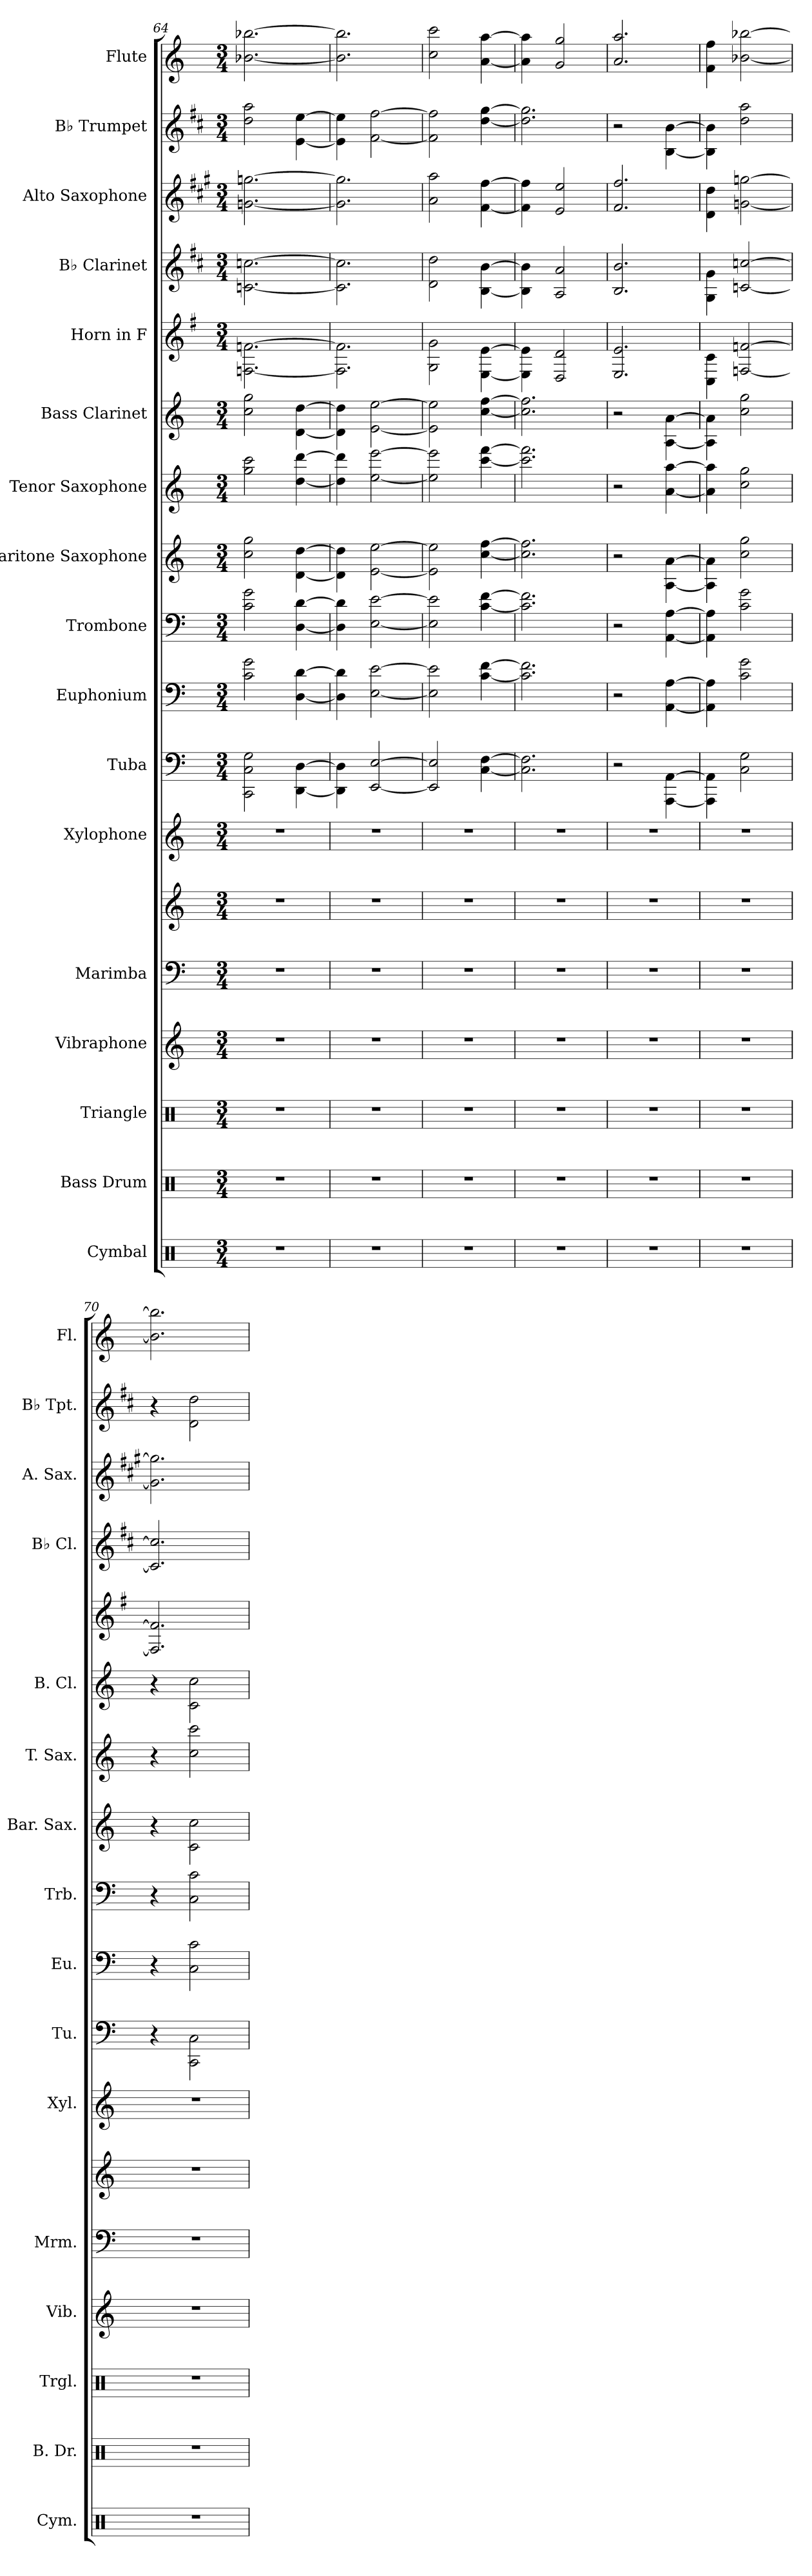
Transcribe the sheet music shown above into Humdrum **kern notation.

**kern	**kern	**kern	**kern	**kern	**kern	**kern	**kern	**kern	**kern	**kern	**kern	**kern	**kern	**kern	**kern	**kern	**kern
*part17	*part16	*part15	*part14	*part13	*part13	*part12	*part11	*part10	*part9	*part8	*part7	*part6	*part5	*part4	*part3	*part2	*part1
*staff18	*staff17	*staff16	*staff15	*staff14	*staff13	*staff12	*staff11	*staff10	*staff9	*staff8	*staff7	*staff6	*staff5	*staff4	*staff3	*staff2	*staff1
*I"Cymbal	*I"Bass Drum	*I"Triangle	*I"Vibraphone	*I"Marimba	*	*I"Xylophone	*I"Tuba	*I"Euphonium	*I"Trombone	*I"Baritone Saxophone	*I"Tenor Saxophone	*I"Bass Clarinet	*I"Horn in F	*I"B♭ Clarinet	*I"Alto Saxophone	*I"B♭ Trumpet	*I"Flute
*I'Cym.	*I'B. Dr.	*I'Trgl.	*I'Vib.	*I'Mrm.	*	*I'Xyl.	*I'Tu.	*I'Eu.	*I'Trb.	*I'Bar. Sax.	*I'T. Sax.	*I'B. Cl.	*	*I'B♭ Cl.	*I'A. Sax.	*I'B♭ Tpt.	*I'Fl.
*clefX	*clefX	*clefX	*clefG2	*clefF4	*clefG2	*clefG2	*clefF4	*clefF4	*clefF4	*clefG2	*clefG2	*clefG2	*clefG2	*clefG2	*clefG2	*clefG2	*clefG2
*	*	*	*	*	*	*ITrd-7c-12	*	*	*	*ITrd12c21	*ITrd8c14	*ITrd8c14	*ITrd4c7	*ITrd1c2	*ITrd5c9	*ITrd1c2	*
*k[]	*k[]	*k[]	*k[]	*k[]	*k[]	*k[]	*k[]	*k[]	*k[]	*k[]	*k[]	*k[]	*k[]	*k[]	*k[]	*k[]	*k[]
*M3/4	*M3/4	*M3/4	*M3/4	*M3/4	*M3/4	*M3/4	*M3/4	*M3/4	*M3/4	*M3/4	*M3/4	*M3/4	*M3/4	*M3/4	*M3/4	*M3/4	*M3/4
=64	=64	=64	=64	=64	=64	=64	=64	=64	=64	=64	=64	=64	=64	=64	=64	=64	=64
2.r	2.r	2.r	2.r	2.r	2.r	2.r	2CC\ 2C\ 2G\	2c\ 2g\	2c\ 2g\	2c\ 2g\	2g\ 2cc\	2c\ 2g\	[2.BB-X\ [2.B-X\	[2.B-X\ [2.b-X\	[2.B-X\ [2.b-X\	2cc\ 2gg\	[2.b-X\ [2.bb-X\
.	.	.	.	.	.	.	[4DD\ [4D\	[4D\ [4d\	[4D\ [4d\	[4D\ [4d\	[4d\ [4dd\	[4D\ [4d\	.	.	.	[4d\ [4dd\	.
=65	=65	=65	=65	=65	=65	=65	=65	=65	=65	=65	=65	=65	=65	=65	=65	=65	=65
2.r	2.r	2.r	2.r	2.r	2.r	2.r	4DD\] 4D\]	4D\] 4d\]	4D\] 4d\]	4D\] 4d\]	4d\] 4dd\]	4D\] 4d\]	2.BB-\] 2.B-\]	2.B-\] 2.b-\]	2.B-\] 2.b-\]	4d\] 4dd\]	2.b-\] 2.bb-\]
.	.	.	.	.	.	.	[2EE/ [2E/	[2E\ [2e\	[2E\ [2e\	[2E\ [2e\	[2e\ [2ee\	[2E\ [2e\	.	.	.	[2e\ [2ee\	.
=66	=66	=66	=66	=66	=66	=66	=66	=66	=66	=66	=66	=66	=66	=66	=66	=66	=66
2.r	2.r	2.r	2.r	2.r	2.r	2.r	2EE/] 2E/]	2E\] 2e\]	2E\] 2e\]	2E\] 2e\]	2e\] 2ee\]	2E\] 2e\]	2C\ 2c\	2c\ 2cc\	2c\ 2cc\	2e\] 2ee\]	2cc\ 2ccc\
*	*	*	*	*	*	*	*	*	*	*	*	*	*	*	*	*	*MM100
.	.	.	.	.	.	.	[4C\ [4F\	[4c\ [4f\	[4c\ [4f\	[4c\ [4f\	[4cc\ [4ff\	[4c\ [4f\	[4AA\ [4A\	[4A\ [4a\	[4A\ [4a\	[4cc\ [4ff\	[4a\ [4aa\
=67	=67	=67	=67	=67	=67	=67	=67	=67	=67	=67	=67	=67	=67	=67	=67	=67	=67
2.r	2.r	2.r	2.r	2.r	2.r	2.r	2.C\] 2.F\]	2.c\] 2.f\]	2.c\] 2.f\]	2.c\] 2.f\]	2.cc\] 2.ff\]	2.c\] 2.f\]	4AA\] 4A\]	4A\] 4a\]	4A\] 4a\]	2.cc\] 2.ff\]	4a\] 4aa\]
.	.	.	.	.	.	.	.	.	.	.	.	.	2GG/ 2G/	2G/ 2g/	2G/ 2g/	.	2g/ 2gg/
=68	=68	=68	=68	=68	=68	=68	=68	=68	=68	=68	=68	=68	=68	=68	=68	=68	=68
2.r	2.r	2.r	2.r	2.r	2.r	2.r	2r	2r	2r	2r	2r	2r	2.AA/ 2.A/	2.A/ 2.a/	2.A/ 2.a/	2r	2.a/ 2.aa/
.	.	.	.	.	.	.	[4AAA\ [4AA\	[4AA\ [4A\	[4AA\ [4A\	[4AA\ [4A\	[4A\ [4a\	[4AA\ [4A\	.	.	.	[4A\ [4a\	.
=69	=69	=69	=69	=69	=69	=69	=69	=69	=69	=69	=69	=69	=69	=69	=69	=69	=69
2.r	2.r	2.r	2.r	2.r	2.r	2.r	4AAA\] 4AA\]	4AA\] 4A\]	4AA\] 4A\]	4AA\] 4A\]	4A\] 4a\]	4AA\] 4A\]	4FF\ 4F\	4F\ 4f\	4F\ 4f\	4A\] 4a\]	4f\ 4ff\
.	.	.	.	.	.	.	2C\ 2G\	2c\ 2g\	2c\ 2g\	2c\ 2g\	2c\ 2g\	2c\ 2g\	[2BB-X/ [2B-X/	[2B-X/ [2b-X/	[2B-X\ [2b-X\	2cc\ 2gg\	[2b-X\ [2bb-X\
=70	=70	=70	=70	=70	=70	=70	=70	=70	=70	=70	=70	=70	=70	=70	=70	=70	=70
2.r	2.r	2.r	2.r	2.r	2.r	2.r	4r	4r	4r	4r	4r	4r	2.BB-/] 2.B-/]	2.B-/] 2.b-/]	2.B-\] 2.b-\]	4r	2.b-\] 2.bb-\]
.	.	.	.	.	.	.	2CC\ 2C\	2C\ 2c\	2C\ 2c\	2C\ 2c\	2c\ 2cc\	2C\ 2c\	.	.	.	2c\ 2cc\	.
=	=	=	=	=	=	=	=	=	=	=	=	=	=	=	=	=	=
*-	*-	*-	*-	*-	*-	*-	*-	*-	*-	*-	*-	*-	*-	*-	*-	*-	*-
